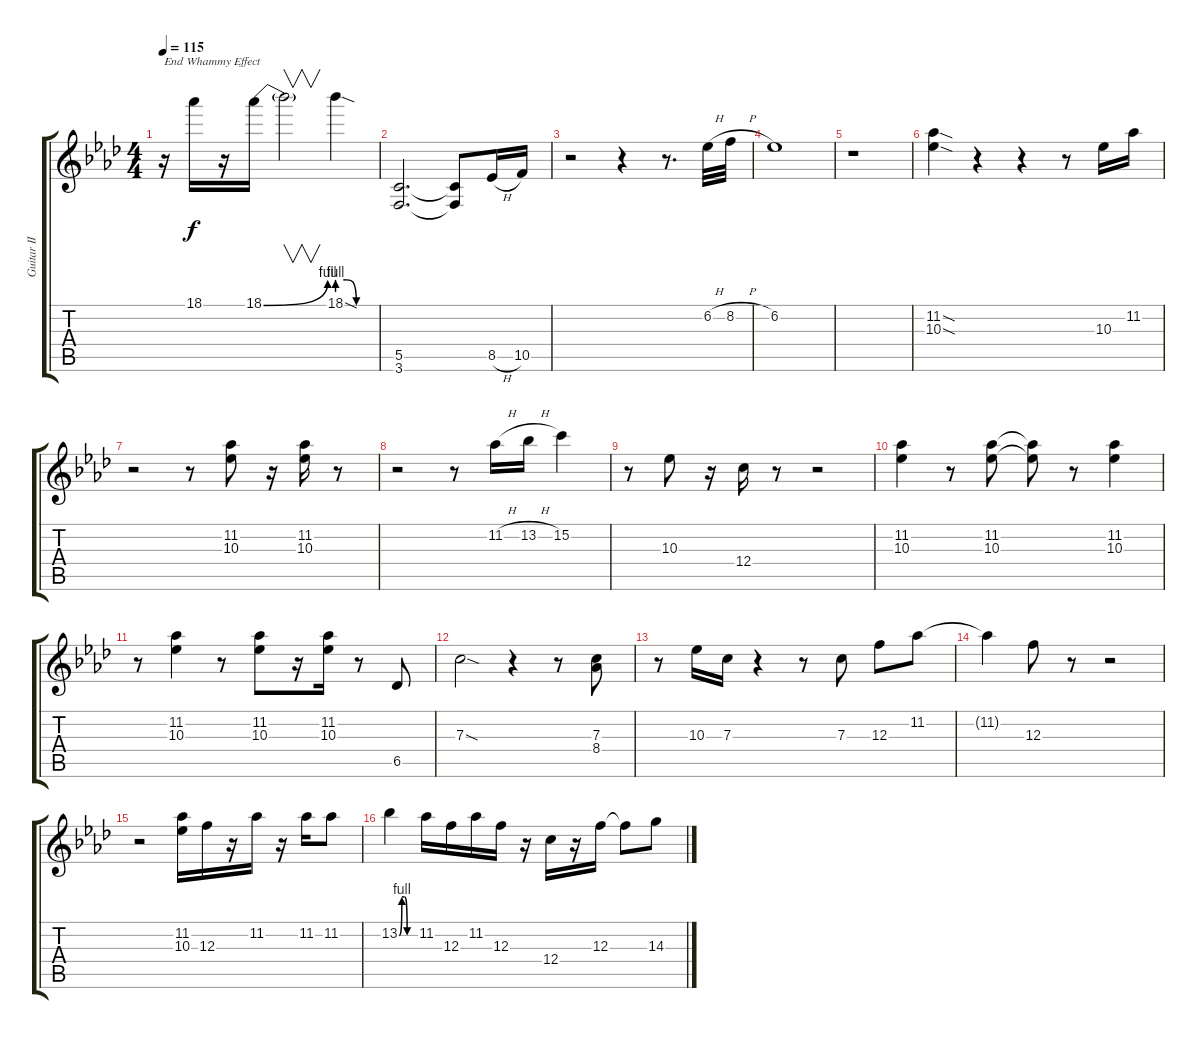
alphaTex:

\track ("Guitar II" "Guitar II") {instrument acousticguitarsteel}
\staff {score tabs}
\tuning (D4 A3 F3 C3 G2 D2) {hide}
\ts (4 4)
\tempo 115
\clef g2
\ks ab
r.16{txt "End Whammy Effect" dy f} 18.1.16 r.16 18.1{be (bend 0 0 60 4)}.16 18.1{t}.2{v} 18.1{be (custom 0 4 15 4 30 0 60 0) sod}.4 |
(5.5 3.6).2{d} (5.5{t} 3.6{t}).8 8.5{h}.16 10.5.16 |
r.2 r.4 r.8{d} 6.2{h}.32 8.2{h}.32 |
6.2.1 |
r.1 |
(11.2{sod} 10.3{sod}).4 r.4 r.4 r.8 10.3.16 11.2.16 |
r.2 r.8 (11.2 10.3).8 r.16 (11.2 10.3).16 r.8 |
r.2 r.8 11.2{h}.16 13.2{h}.16 15.2.4 |
r.8 10.3.8 r.16 12.4.16 r.8 r.2 |
(11.2 10.3).4 r.8 (11.2 10.3).8 (11.2{t} 10.3{t}).8 r.8 (11.2 10.3).4 |
r.8 (11.2 10.3).4 r.8 (11.2 10.3).8 r.16 (11.2 10.3).16 r.8 6.5.8 |
7.3{sod}.2 r.4 r.8 (7.3 8.4).8 |
r.8 10.3.16 7.3.16 r.4 r.8 7.3.8 12.3.8 11.2.8 |
11.2{t}.4 12.3.8 r.8 r.2 |
r.2 (11.2 10.3).16 12.3.16 r.16 11.2.16 r.16 11.2.16 11.2.8 |
13.2{be (custom 0 0 10 4 20 4 30 0 60 0)}.4 11.2.16 12.3.16 11.2.16 12.3.16 r.16 12.4.16 r.16 12.3.16 12.3{t}.8 14.3.8
